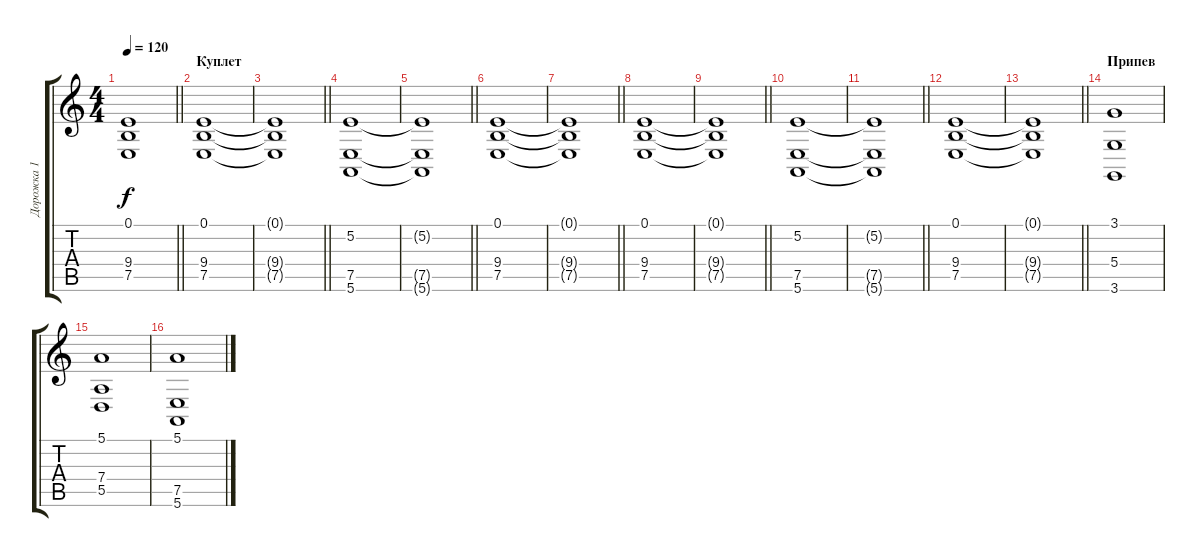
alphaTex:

\track ("Дорожка 1" "Дорожка 1") {instrument lead6voice}
\staff {score tabs}
\tuning (E4 B3 G3 D3 A2 E2) {hide}
\ts (4 4)
\tempo 120
\clef g2
\barLineRight lightlight
\ks c
(0.1{t} 9.4{t} 7.5{t}).1{dy f} |
\section ("" "Куплет")
(0.1 9.4 7.5).1{instrument drawbarorgan} |
\barLineRight lightlight
(0.1{t} 9.4{t} 7.5{t}).1 |
(5.2 7.5 5.6).1 |
\barLineRight lightlight
(5.2{t} 7.5{t} 5.6{t}).1 |
(0.1 9.4 7.5).1 |
\barLineRight lightlight
(0.1{t} 9.4{t} 7.5{t}).1 |
(0.1 9.4 7.5).1 |
\barLineRight lightlight
(0.1{t} 9.4{t} 7.5{t}).1 |
(5.2 7.5 5.6).1 |
\barLineRight lightlight
(5.2{t} 7.5{t} 5.6{t}).1 |
(0.1 9.4 7.5).1 |
\barLineRight lightlight
(0.1{t} 9.4{t} 7.5{t}).1 |
\section ("" "Припев")
(3.1 5.4 3.6).1 |
(5.1 7.4 5.5).1 |
(5.1 7.5 5.6).1
